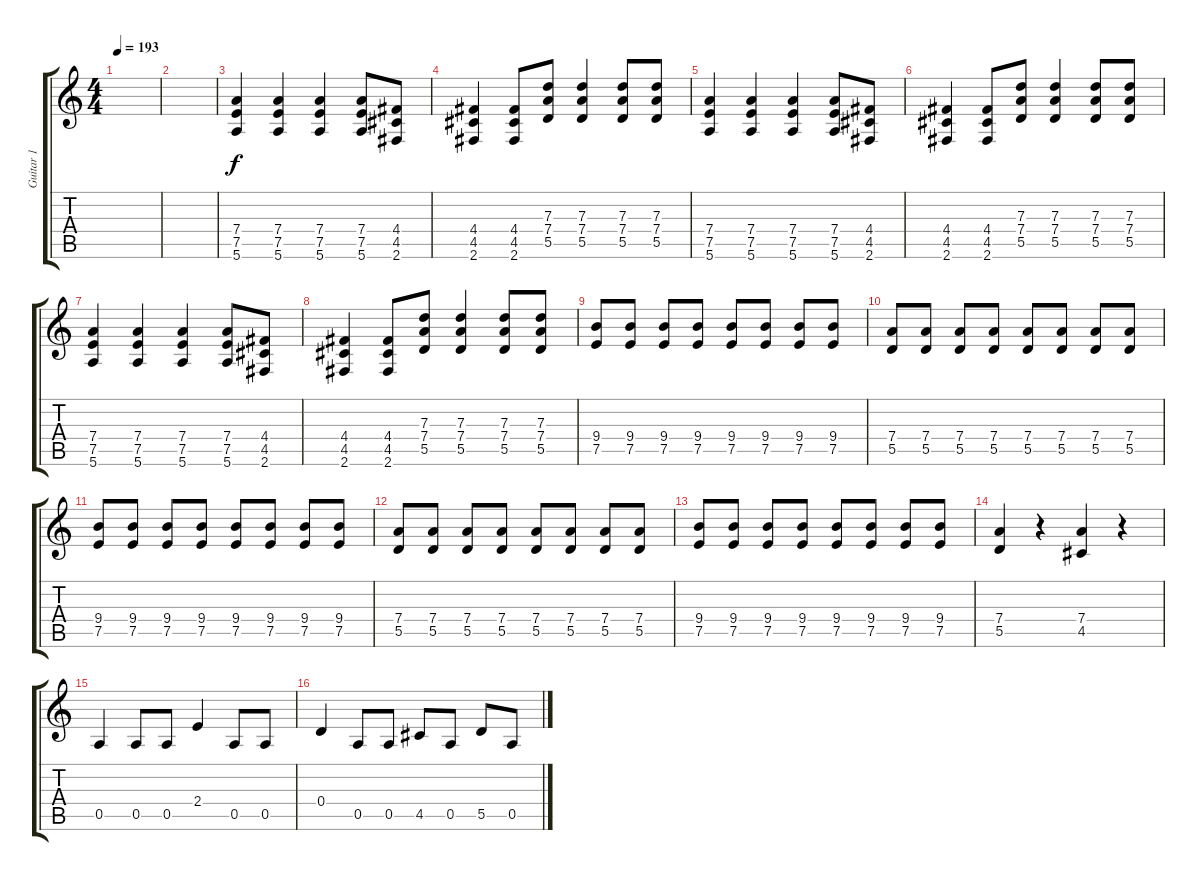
\track ("Guitar 1" "Guitar 1") {instrument distortionguitar}
\staff {score tabs}
\tuning (E4 B3 G3 D3 A2 E2) {hide}
\ts (4 4)
\tempo 193
\clef g2
\ks c
|
|
(7.4 7.5 5.6).4{volume 16} (7.4 7.5 5.6).4 (7.4 7.5 5.6).4 (7.4 7.5 5.6).8 (4.4 4.5 2.6).8 |
(4.4 4.5 2.6).4 (4.4 4.5 2.6).8 (7.3 7.4 5.5).8 (7.3 7.4 5.5).4 (7.3 7.4 5.5).8 (7.3 7.4 5.5).8 |
(7.4 7.5 5.6).4 (7.4 7.5 5.6).4 (7.4 7.5 5.6).4 (7.4 7.5 5.6).8 (4.4 4.5 2.6).8 |
(4.4 4.5 2.6).4 (4.4 4.5 2.6).8 (7.3 7.4 5.5).8 (7.3 7.4 5.5).4 (7.3 7.4 5.5).8 (7.3 7.4 5.5).8 |
(7.4 7.5 5.6).4 (7.4 7.5 5.6).4 (7.4 7.5 5.6).4 (7.4 7.5 5.6).8 (4.4 4.5 2.6).8 |
(4.4 4.5 2.6).4 (4.4 4.5 2.6).8 (7.3 7.4 5.5).8 (7.3 7.4 5.5).4 (7.3 7.4 5.5).8 (7.3 7.4 5.5).8 |
(9.4 7.5).8 (9.4 7.5).8 (9.4 7.5).8 (9.4 7.5).8 (9.4 7.5).8 (9.4 7.5).8 (9.4 7.5).8 (9.4 7.5).8 |
(7.4 5.5).8 (7.4 5.5).8 (7.4 5.5).8 (7.4 5.5).8 (7.4 5.5).8 (7.4 5.5).8 (7.4 5.5).8 (7.4 5.5).8 |
(9.4 7.5).8 (9.4 7.5).8 (9.4 7.5).8 (9.4 7.5).8 (9.4 7.5).8 (9.4 7.5).8 (9.4 7.5).8 (9.4 7.5).8 |
(7.4 5.5).8 (7.4 5.5).8 (7.4 5.5).8 (7.4 5.5).8 (7.4 5.5).8 (7.4 5.5).8 (7.4 5.5).8 (7.4 5.5).8 |
(9.4 7.5).8 (9.4 7.5).8 (9.4 7.5).8 (9.4 7.5).8 (9.4 7.5).8 (9.4 7.5).8 (9.4 7.5).8 (9.4 7.5).8 |
(7.4 5.5).4 r.4 (7.4 4.5).4 r.4 |
0.5.4 0.5.8 0.5.8 2.4.4 0.5.8 0.5.8 |
0.4.4 0.5.8 0.5.8 4.5.8 0.5.8 5.5.8 0.5.8
